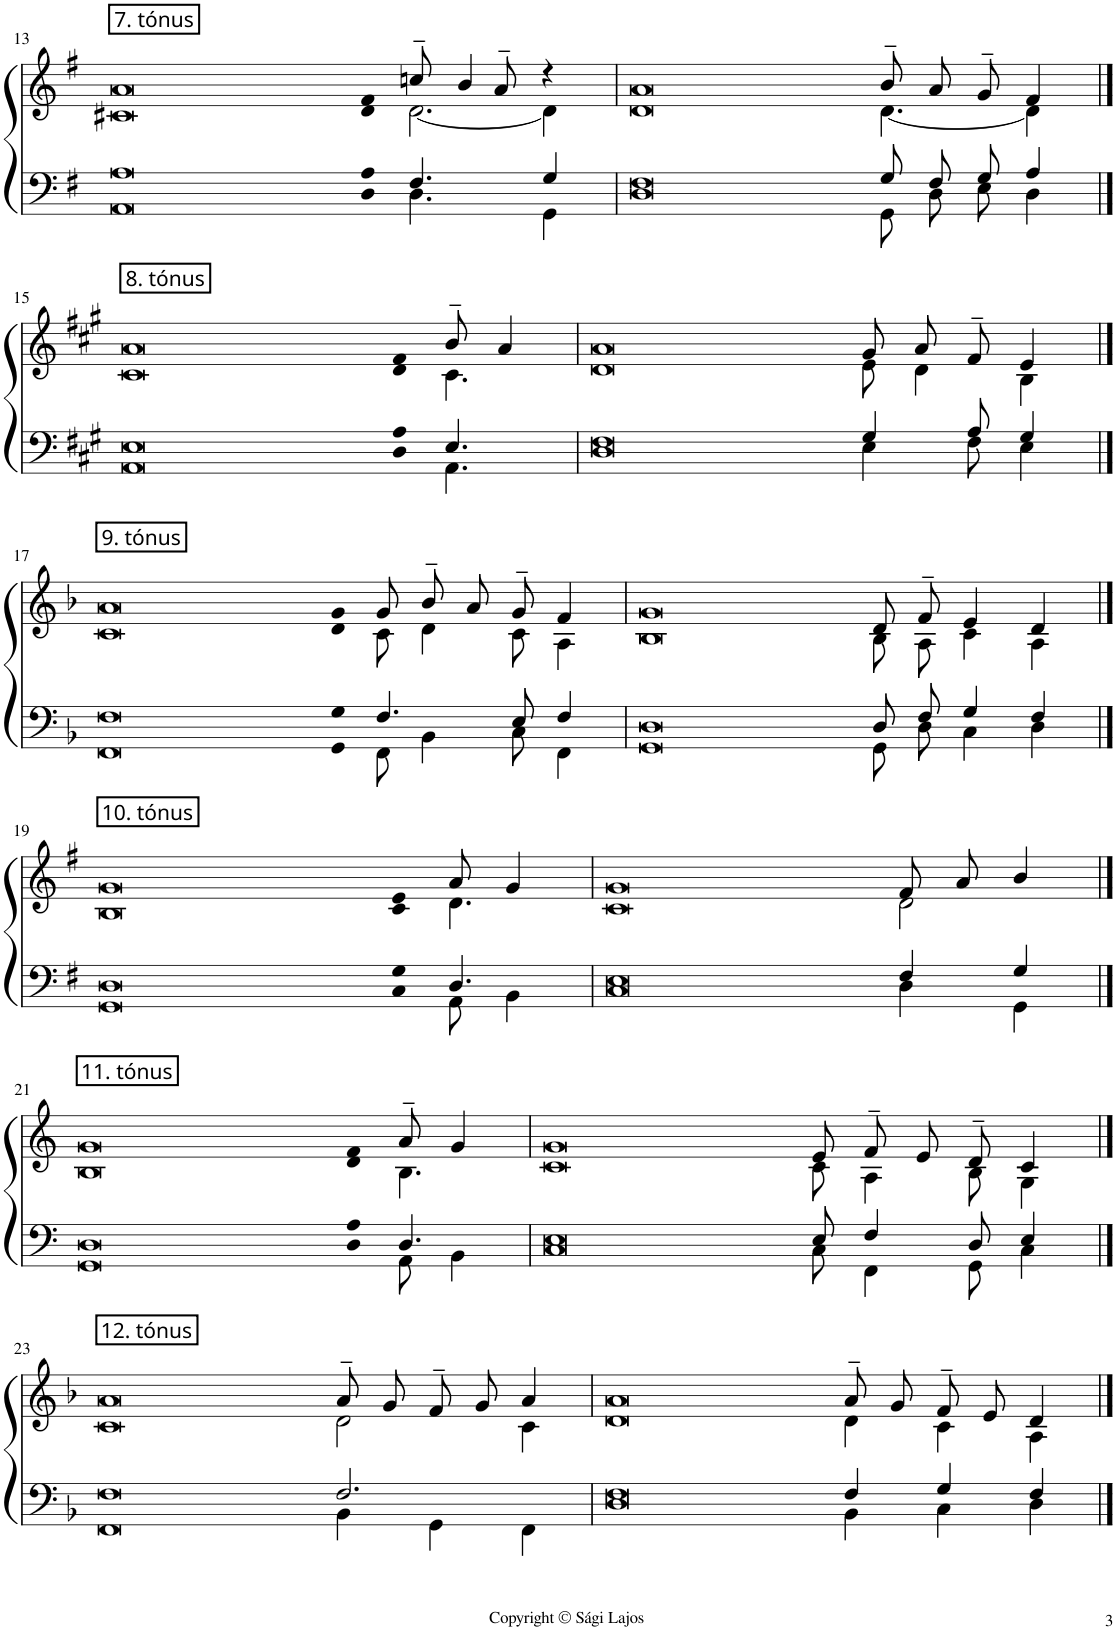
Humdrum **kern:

**kern	**kern
*part1	*part1
*staff2	*staff1
*I"P1	*
!!LO:PB:g=z
*clefF4	*clefG2
*k[f#]	*k[f#]
*M11/4	*M11/4
=13	=13
*^	*^
!	!	!LO:TX:a:t=7. tónus	!
0A	0AA	0a	0c#X
8A	8D	8f#	8d
4.F#/	4.D\	8ccn~/	[8%5d\
.	.	4b/	.
4G/	4GG\	8a~/	.
.	.	4r	.
4ryy	4ryy	.	4d\]
.	.	8ryy	.
=14	=14	=14	=14
0F#	0D	0a	0d
8G/L	8GG\L	8b~/L	8d\_
8F#/	8D\	8a/	[4.d\
8G/J	8E\J	8g~/J	.
4A/	4D\	4f#/	.
.	.	.	4d\]
8ryy	8ryy	8ryy	.
!!LO:LB:g=z	!!
==15	==15	==15	==15
*k[f#c#g#]	*	*k[f#c#g#]	*
*M10/4	*	*M10/4	*
!	!	!LO:TX:a:t=8. tónus	!
0E	0AA	0a	0c#
8A	8D	8f#L	8d
4.E/	4.AA\	8b~/J	4.c#\
.	.	4a/	.
=16	=16	=16	=16
0F#	0D	0a	0d
4G#/	4E\	8g#/L	8e\
.	.	8a/	4d\
8A/L	8F#\L	8f#~/	.
[8G#/J	[8E\J	[8e/J	[8B\
!!LO:LB:g=z	!!
==17	==17	==17	==17
*k[b-]	*	*k[b-]	*
*M23/8	*	*M23/8	*
!	!	!LO:TX:a:t=9. tónus	!
0F	0FF	0a	0c
8G#/]	8E\]	8e/]	8B\]
8G	8GG	8g	8d
4.F/	8FF\	8g/	8c\
.	4BB-\	8b-~/	4d\
.	.	8a/	.
8E/	8C\	8g~/	8c\
4F/	4FF\	4f/	4A\
=18	=18	=18	=18
0D	0GG	0g	0B-
8D/L	8GG\L	8d/L	8B-\L
8F/J	8D\J	8f~/J	8A\J
4G/	4C\	4e/	4c\
4F/	4D\	4d/	4A\
!!LO:LB:g=z	!!
==19	==19	==19	==19
*k[f#]	*	*k[f#]	*
*M10/4	*	*M10/4	*
!	!	!LO:TX:a:t=10. tónus	!
0D	0GG	0g	0B
8G	8CL	8eL	8c
4.D/	8AA\J	8a/J	4.d\
.	4BB\	4g/	.
=20	=20	=20	=20
0E	0C	0g	0c
4F#/	4D\	8f#/L	2d\
.	.	8a/J	.
4G/	4GG\	4b/	.
!!LO:LB:g=z	!!
==21	==21	==21	==21
*k[]	*	*k[]	*
!	!	!LO:TX:a:t=11. tónus	!
0D	0GG	0g	0B
8A	8DL	8fL	8d
4.D/	8AA\J	8a~/J	4.B\
.	4BB\	4g/	.
=22	=22	=22	=22
0E	0C	0g	0c
8E/	8C\	8e/	8c\
4F/	4FF\	8f~/	4A\
.	.	8e/	.
8D/	8GG\	8d~/	8B\
4E/	4C\	4c/	4G\
!!LO:LB:g=z	!!
==23	==23	==23	==23
*k[b-]	*	*k[b-]	*
*M11/4	*	*M11/4	*
!	!	!LO:TX:a:t=12. tónus	!
0F	0FF	0a	0c
2.F/	4BB-\	8a~/L	2d\
.	.	8g/	.
.	4GG\	8f~/	.
.	.	8g/J	.
.	4FF\	4a/	4c\
=24	=24	=24	=24
0F	0D	0a	0d
4F/	4BB-\	8a~/L	4d\
.	.	8g/	.
4G/	4C\	8f~/	4c\
.	.	8e/J	.
4F/	4D\	4d/	4A\
*v	*v	*	*
*	*v	*v
==	==
*-	*-
